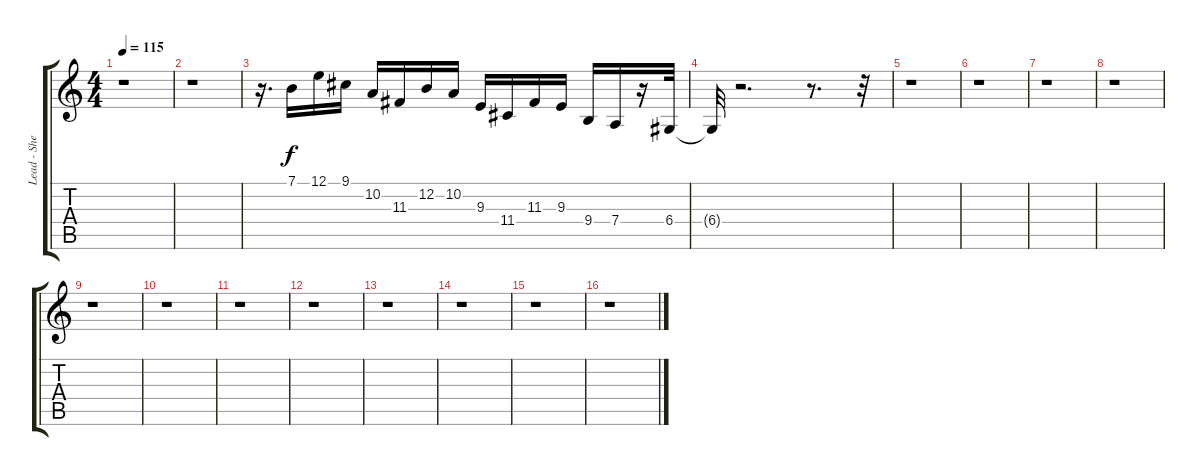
\track ("Lead - Sherinian" "Lead - She") {instrument lead2sawtooth}
\staff {score tabs}
\tuning (E4 B3 G3 D3 A2 E2) {hide}
\ts (4 4)
\tempo 115
\clef g2
\ks c
r.1{dy ff} |
r.1 |
r.16{d} 7.1.16{dy f} 12.1.16 9.1.16 10.2.16 11.3.16 12.2.16 10.2.16 9.3.16 11.4.16 11.3.16 9.3.16 9.4.16 7.4.16 r.16 6.4.32 |
6.4{t}.32 r.2{d} r.8{d} r.32 |
r.1 |
r.1 |
r.1 |
r.1 |
r.1 |
r.1 |
r.1 |
r.1 |
r.1 |
r.1 |
r.1 |
r.1
